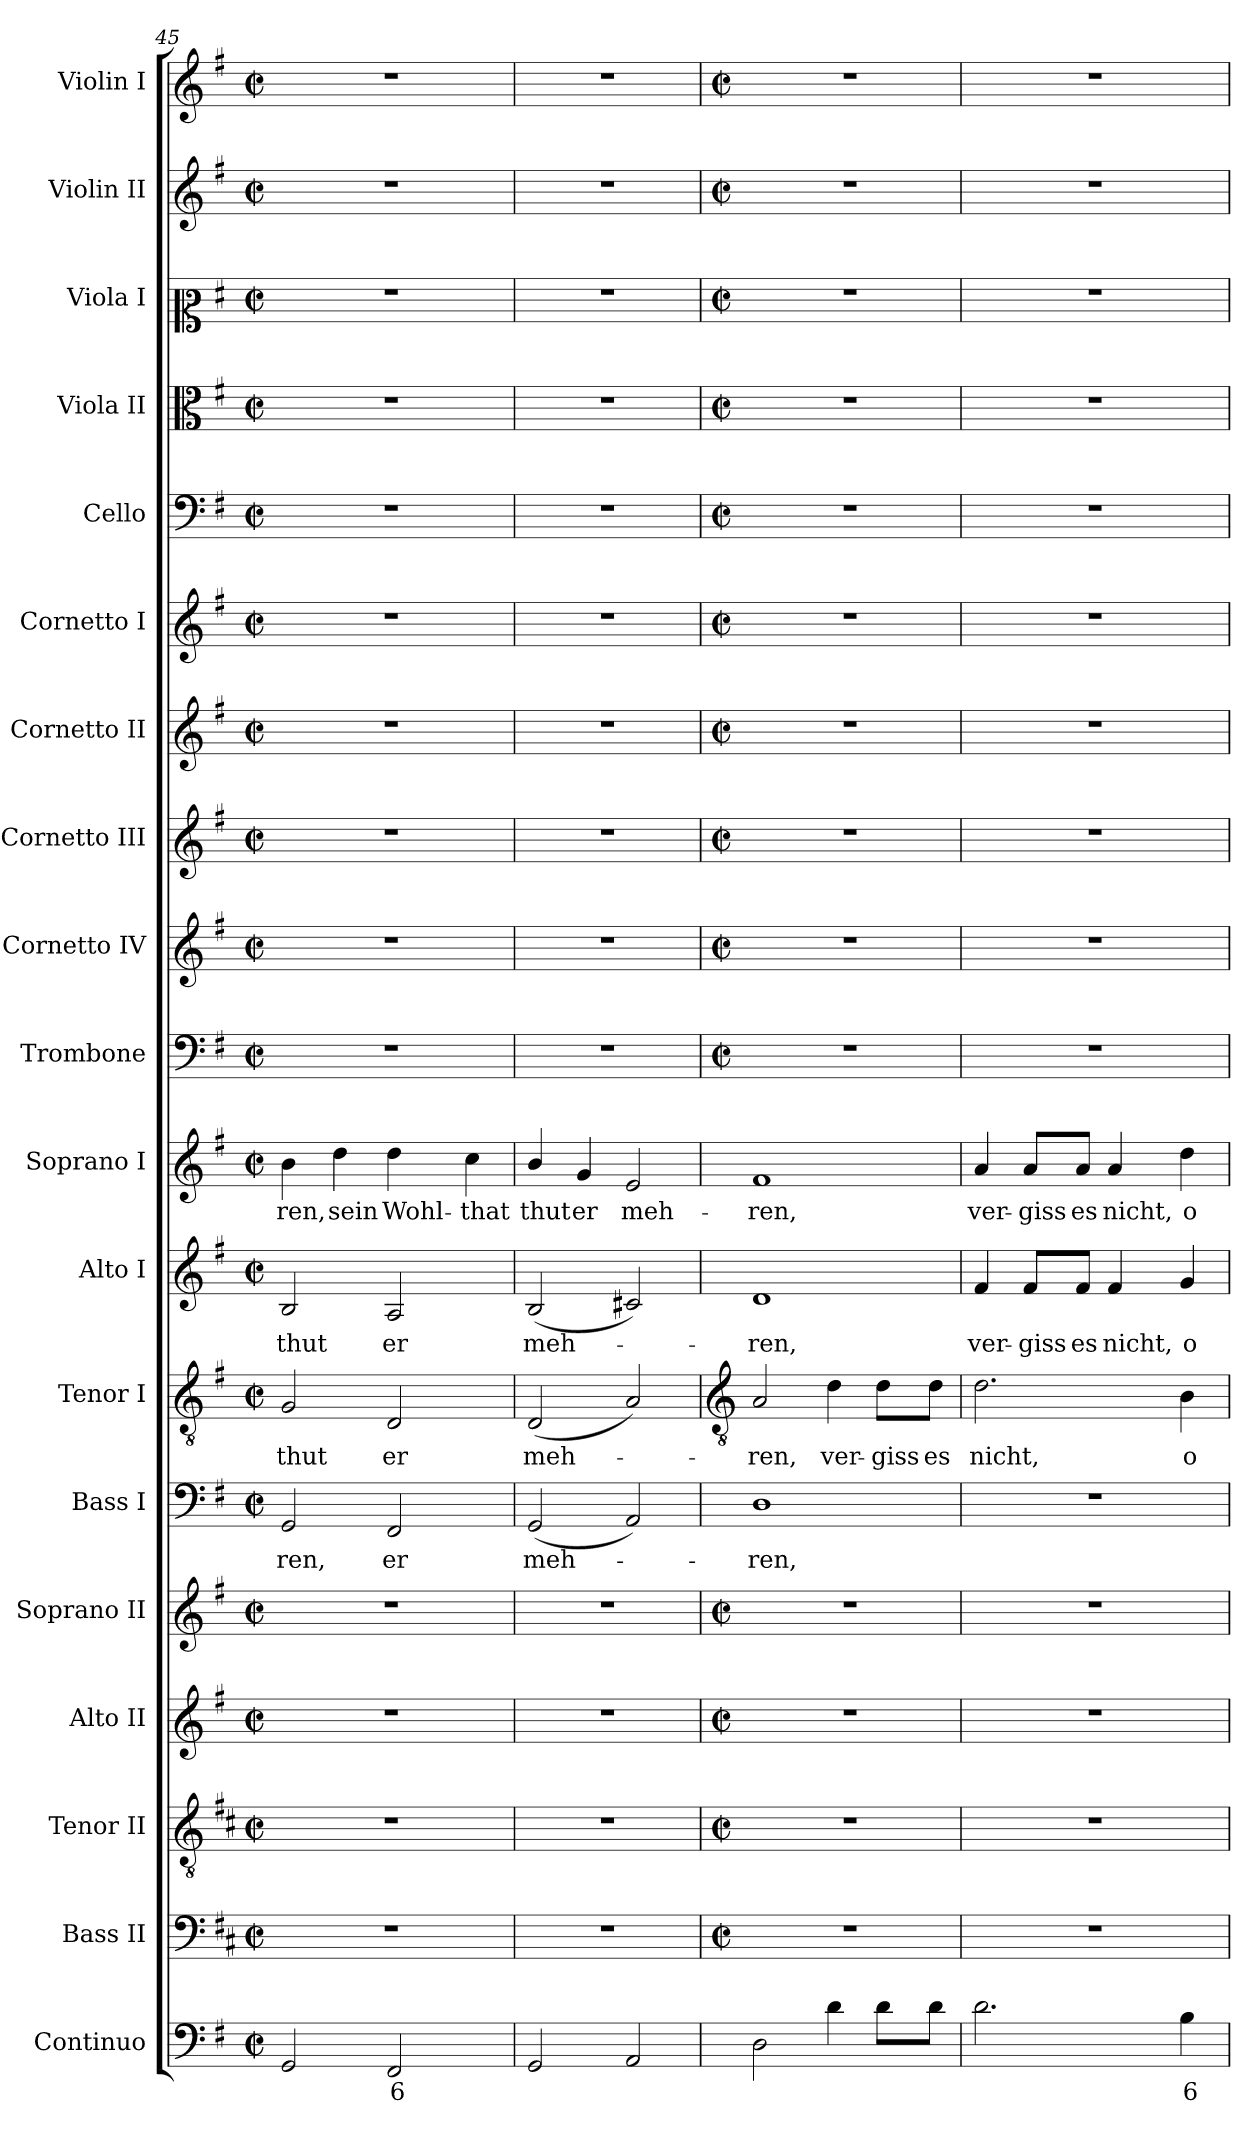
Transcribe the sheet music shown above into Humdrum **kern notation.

**kern	**text	**kern	**kern	**kern	**kern	**kern	**text	**kern	**text	**kern	**text	**kern	**text	**kern	**kern	**kern	**kern	**kern	**kern	**kern	**kern	**kern	**kern
*part19	*part19	*part18	*part17	*part16	*part15	*part14	*part14	*part13	*part13	*part12	*part12	*part11	*part11	*part10	*part9	*part8	*part7	*part6	*part5	*part4	*part3	*part2	*part1
*staff19	*staff19	*staff18	*staff17	*staff16	*staff15	*staff14	*staff14	*staff13	*staff13	*staff12	*staff12	*staff11	*staff11	*staff10	*staff9	*staff8	*staff7	*staff6	*staff5	*staff4	*staff3	*staff2	*staff1
*I"Continuo	*	*I"Bass II	*I"Tenor II	*I"Alto II	*I"Soprano II	*I"Bass I	*	*I"Tenor I	*	*I"Alto I	*	*I"Soprano I	*	*I"Trombone	*I"Cornetto IV	*I"Cornetto III	*I"Cornetto II	*I"Cornetto I	*I"Cello	*I"Viola II	*I"Viola I	*I"Violin II	*I"Violin I
*	*	*I'B II	*I'T II	*I'A II	*I'S II	*I'B I	*	*I'T I	*	*I'A I	*	*I'S I	*	*I'Tb	*I'Cn IV	*I'Cn III	*I'Cn II	*I'Cn I	*	*I'Vl II	*I'Vl I	*I'Vn II	*I'Vn I
*clefF4	*	*clefF4	*clefGv2	*clefG2	*clefG2	*clefF4	*	*clefGv2	*	*clefG2	*	*clefG2	*	*clefF4	*clefG2	*clefG2	*clefG2	*clefG2	*clefF4	*clefC3	*clefC2	*clefG2	*clefG2
*	*	*ITrd4c7	*ITrd4c7	*	*	*	*	*	*	*	*	*	*	*	*	*	*	*	*	*	*	*	*
*k[f#]	*	*k[f#]	*k[f#]	*k[f#]	*k[f#]	*k[f#]	*	*k[f#]	*	*k[f#]	*	*k[f#]	*	*k[f#]	*k[f#]	*k[f#]	*k[f#]	*k[f#]	*k[f#]	*k[f#]	*k[f#]	*k[f#]	*k[f#]
*G:	*	*G:	*G:	*G:	*G:	*G:	*	*G:	*	*G:	*	*G:	*	*G:	*G:	*G:	*G:	*G:	*G:	*G:	*G:	*G:	*G:
*M2/2	*	*M2/2	*M2/2	*M2/2	*M2/2	*M2/2	*	*M2/2	*	*M2/2	*	*M2/2	*	*M2/2	*M2/2	*M2/2	*M2/2	*M2/2	*M2/2	*M2/2	*M2/2	*M2/2	*M2/2
*met(c|)	*	*met(c|)	*met(c|)	*met(c|)	*met(c|)	*met(c|)	*	*met(c|)	*	*met(c|)	*	*met(c|)	*	*met(c|)	*met(c|)	*met(c|)	*met(c|)	*met(c|)	*met(c|)	*met(c|)	*met(c|)	*met(c|)	*met(c|)
=45	=45	=45	=45	=45	=45	=45	=45	=45	=45	=45	=45	=45	=45	=45	=45	=45	=45	=45	=45	=45	=45	=45	=45
!	!	!	!	!	!	!	!LO:LY:b	!	!LO:LY:b	!	!LO:LY:b	!	!LO:LY:b	!	!	!	!	!	!	!	!	!	!
2GG	.	1r	1r	1r	1r	2GG	ren,	2G	thut	2B	thut	4b	ren,	1r	1r	1r	1r	1r	1r	1r	1r	1r	1r
!	!	!	!	!	!	!	!	!	!	!	!	!	!LO:LY:b	!	!	!	!	!	!	!	!	!	!
.	.	.	.	.	.	.	.	.	.	.	.	4dd	sein	.	.	.	.	.	.	.	.	.	.
!	!LO:LY:b	!	!	!	!	!	!LO:LY:b	!	!LO:LY:b	!	!LO:LY:b	!	!LO:LY:b	!	!	!	!	!	!	!	!	!	!
2FF#	6	.	.	.	.	2FF#	er	2D	er	2A	er	4dd	Wohl-	.	.	.	.	.	.	.	.	.	.
!	!	!	!	!	!	!	!	!	!	!	!	!	!LO:LY:b	!	!	!	!	!	!	!	!	!	!
.	.	.	.	.	.	.	.	.	.	.	.	4cc	-that	.	.	.	.	.	.	.	.	.	.
=46	=46	=46	=46	=46	=46	=46	=46	=46	=46	=46	=46	=46	=46	=46	=46	=46	=46	=46	=46	=46	=46	=46	=46
!	!	!	!	!	!	!	!LO:LY:b	!	!LO:LY:b	!	!LO:LY:b	!	!LO:LY:b	!	!	!	!	!	!	!	!	!	!
2GG	.	1r	1r	1r	1r	(<2GG	meh-	(<2D	meh-	(<2B	meh-	4b/	thut	1r	1r	1r	1r	1r	1r	1r	1r	1r	1r
!	!	!	!	!	!	!	!	!	!	!	!	!	!LO:LY:b	!	!	!	!	!	!	!	!	!	!
.	.	.	.	.	.	.	.	.	.	.	.	4g	er	.	.	.	.	.	.	.	.	.	.
!	!	!	!	!	!	!	!	!	!	!	!	!	!LO:LY:b	!	!	!	!	!	!	!	!	!	!
2AA	.	.	.	.	.	2AA)	.	2A)	.	2c#X)	.	2e	meh-	.	.	.	.	.	.	.	.	.	.
!!LO:LB:g=z
=47	=47	=47	=47	=47	=47	=47	=47	=47	=47	=47	=47	=47	=47	=47	=47	=47	=47	=47	=47	=47	=47	=47	=47
*	*	*	*	*	*	*	*	*clefGv2	*	*	*	*	*	*	*	*	*	*	*	*	*	*	*
*	*	*M2/2	*M2/2	*M2/2	*M2/2	*	*	*	*	*	*	*	*	*M2/2	*M2/2	*M2/2	*M2/2	*M2/2	*M2/2	*M2/2	*M2/2	*M2/2	*M2/2
*	*	*met(c|)	*met(c|)	*met(c|)	*met(c|)	*	*	*	*	*	*	*	*	*met(c|)	*met(c|)	*met(c|)	*met(c|)	*met(c|)	*met(c|)	*met(c|)	*met(c|)	*met(c|)	*met(c|)
!	!	!	!	!	!	!	!LO:LY:b	!	!LO:LY:b	!	!LO:LY:b	!	!LO:LY:b	!	!	!	!	!	!	!	!	!	!
2D	.	1r	1r	1r	1r	1D	ren,	2A	ren,	1d	ren,	1f#	-ren,	1r	1r	1r	1r	1r	1r	1r	1r	1r	1r
!	!	!	!	!	!	!	!	!	!LO:LY:b	!	!	!	!	!	!	!	!	!	!	!	!	!	!
4d	.	.	.	.	.	.	.	4d	ver-	.	.	.	.	.	.	.	.	.	.	.	.	.	.
!	!	!	!	!	!	!	!	!	!LO:LY:b	!	!	!	!	!	!	!	!	!	!	!	!	!	!
8dL	.	.	.	.	.	.	.	8d\L	-giss	.	.	.	.	.	.	.	.	.	.	.	.	.	.
!	!	!	!	!	!	!	!	!	!LO:LY:b	!	!	!	!	!	!	!	!	!	!	!	!	!	!
8dJ	.	.	.	.	.	.	.	8d\J	es	.	.	.	.	.	.	.	.	.	.	.	.	.	.
=48	=48	=48	=48	=48	=48	=48	=48	=48	=48	=48	=48	=48	=48	=48	=48	=48	=48	=48	=48	=48	=48	=48	=48
!	!	!	!	!	!	!	!	!	!LO:LY:b	!	!LO:LY:b	!	!LO:LY:b	!	!	!	!	!	!	!	!	!	!
2.d	.	1r	1r	1r	1r	1r	.	2.d	nicht,	4f#	ver-	4a	ver-	1r	1r	1r	1r	1r	1r	1r	1r	1r	1r
!	!	!	!	!	!	!	!	!	!	!	!LO:LY:b	!	!LO:LY:b	!	!	!	!	!	!	!	!	!	!
.	.	.	.	.	.	.	.	.	.	8f#/L	-giss	8a/L	-giss	.	.	.	.	.	.	.	.	.	.
!	!	!	!	!	!	!	!	!	!	!	!LO:LY:b	!	!LO:LY:b	!	!	!	!	!	!	!	!	!	!
.	.	.	.	.	.	.	.	.	.	8f#/J	es	8a/J	es	.	.	.	.	.	.	.	.	.	.
!	!	!	!	!	!	!	!	!	!	!	!LO:LY:b	!	!LO:LY:b	!	!	!	!	!	!	!	!	!	!
.	.	.	.	.	.	.	.	.	.	4f#	nicht,	4a	nicht,	.	.	.	.	.	.	.	.	.	.
!	!LO:LY:b	!	!	!	!	!	!	!	!LO:LY:b	!	!LO:LY:b	!	!LO:LY:b	!	!	!	!	!	!	!	!	!	!
4B	6	.	.	.	.	.	.	4B	o	4g	o	4dd	o	.	.	.	.	.	.	.	.	.	.
=	=	=	=	=	=	=	=	=	=	=	=	=	=	=	=	=	=	=	=	=	=	=	=
*-	*-	*-	*-	*-	*-	*-	*-	*-	*-	*-	*-	*-	*-	*-	*-	*-	*-	*-	*-	*-	*-	*-	*-
